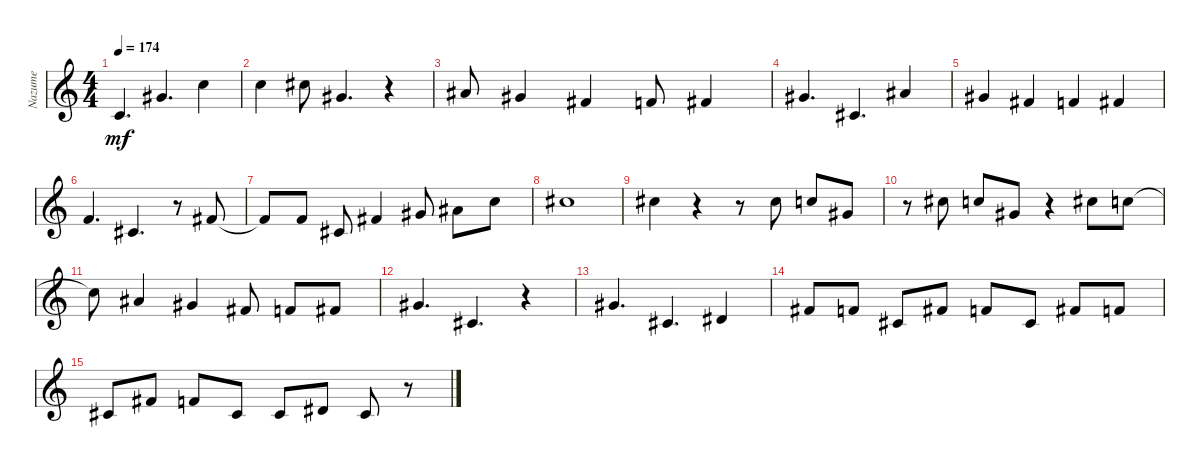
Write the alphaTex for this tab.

\track ("Nazume" "Nazume") {instrument voiceoohs}
\staff {score}
\tuning (E4 B3 G3 D3 A2 E2 B1) {hide}
\ts (4 4)
\tempo 174
\clef g2
\ks c
1.2.4{d dy mf} 4.1.4{d} 8.1.4 |
8.1.4 9.1.8 4.1.4{d} r.4 |
6.1.8 4.1.4 2.1.4 1.1.8 2.1.4 |
4.1.4{d} 2.2.4{d} 6.1.4 |
4.1.4 2.1.4 1.1.4 2.1.4 |
1.1.4{d} 2.2.4{d} r.8 2.1.8 |
2.1{t}.8 1.1.8 2.2.8 2.1.4 4.1.8 6.1.8 8.1.8 |
9.1.1 |
9.1.4 r.4 r.8 9.1.8 8.1.8 4.1.8 |
r.8 9.1.8 8.1.8 4.1.8 r.4 9.1.8 8.1.8 |
8.1{t}.8 6.1.4 4.1.4 2.1.8 1.1.8 2.1.8 |
4.1.4{d} 2.2.4{d} r.4 |
4.1.4{d} 2.2.4{d} 4.2.4 |
2.1.8 1.1.8 2.2.8 2.1.8 1.1.8 2.2.8 2.1.8 1.1.8 |
2.2.8 2.1.8 1.1.8 2.2.8 2.2.8 4.2.8 2.2.8 r.8
